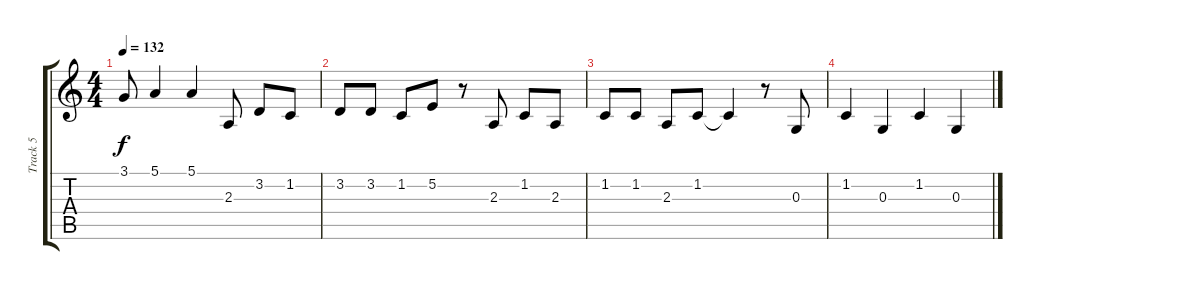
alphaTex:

\track ("Track 5" "Track 5") {instrument shanai}
\staff {score tabs}
\tuning (E4 B3 G3 D3 A2 E2) {hide}
\ts (4 4)
\tempo 132
\clef g2
\ks c
3.1.8{dy f} 5.1.4 5.1.4 2.3.8 3.2.8 1.2.8 |
3.2.8 3.2.8 1.2.8 5.2.8 r.8 2.3.8 1.2.8 2.3.8 |
1.2.8 1.2.8 2.3.8 1.2.8 1.2{t}.4 r.8 0.3.8 |
1.2.4 0.3.4 1.2.4 0.3.4
